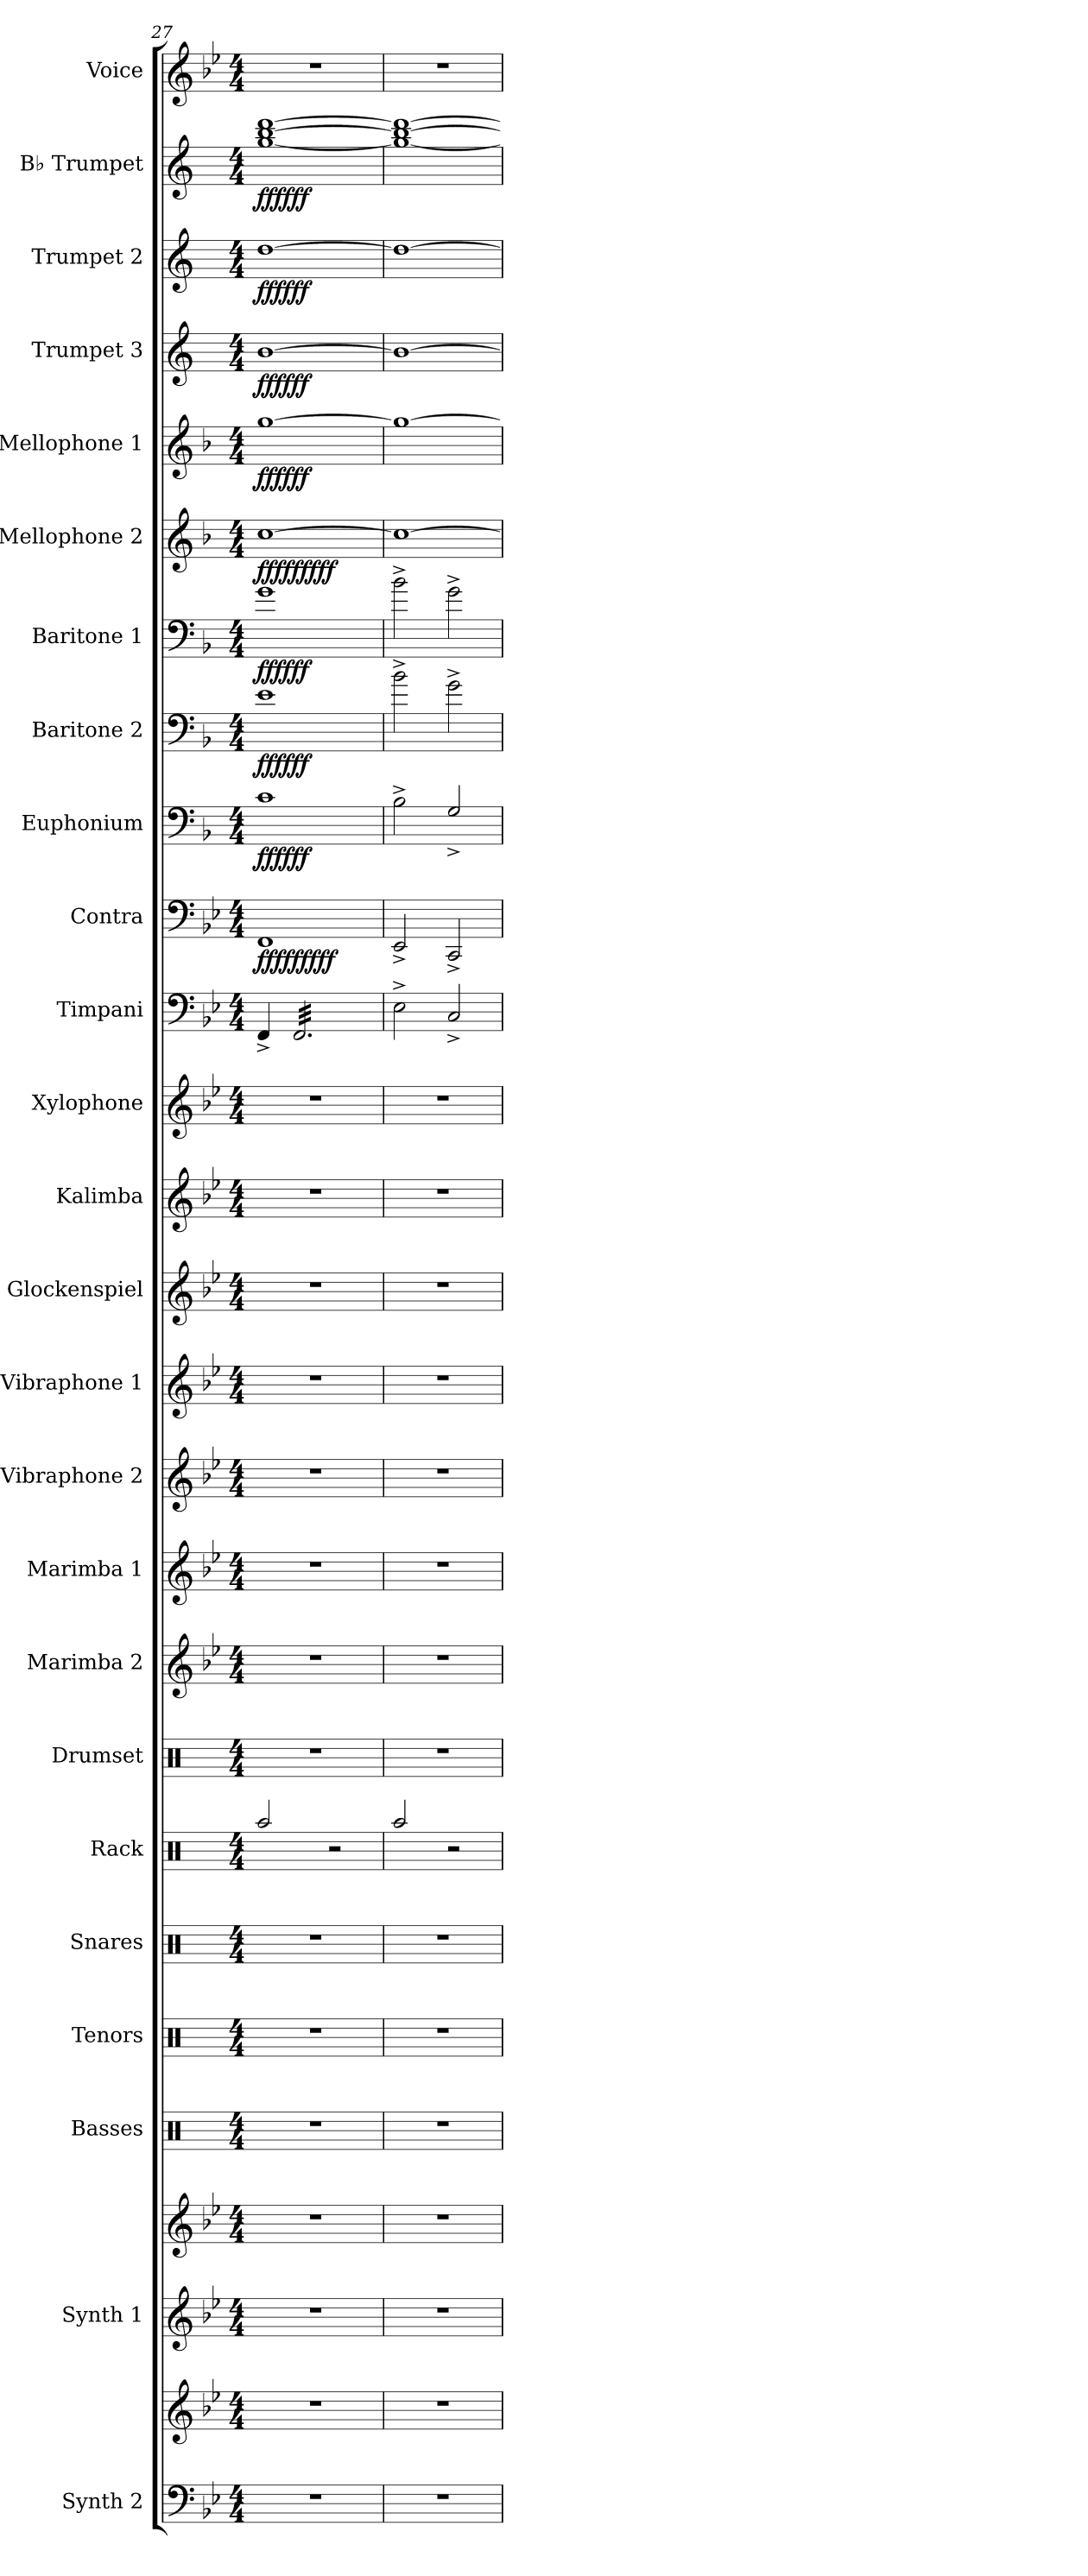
**kern	**kern	**kern	**kern	**kern	**kern	**kern	**kern	**kern	**kern	**kern	**kern	**kern	**kern	**kern	**kern	**kern	**kern	**dynam	**kern	**dynam	**kern	**dynam	**kern	**dynam	**kern	**dynam	**kern	**dynam	**kern	**dynam	**kern	**dynam	**kern	**dynam	**kern
*part25	*part25	*part24	*part24	*part23	*part22	*part21	*part20	*part19	*part18	*part17	*part16	*part15	*part14	*part13	*part12	*part11	*part10	*part10	*part9	*part9	*part8	*part8	*part7	*part7	*part6	*part6	*part5	*part5	*part4	*part4	*part3	*part3	*part2	*part2	*part1
*staff27	*staff26	*staff25	*staff24	*staff23	*staff22	*staff21	*staff20	*staff19	*staff18	*staff17	*staff16	*staff15	*staff14	*staff13	*staff12	*staff11	*staff10	*staff10	*staff9	*staff9	*staff8	*staff8	*staff7	*staff7	*staff6	*staff6	*staff5	*staff5	*staff4	*staff4	*staff3	*staff3	*staff2	*staff2	*staff1
*I"Synth 2	*	*I"Synth 1	*	*I"Basses	*I"Tenors	*I"Snares	*I"Rack	*I"Drumset	*I"Marimba 2	*I"Marimba 1	*I"Vibraphone 2	*I"Vibraphone 1	*I"Glockenspiel	*I"Kalimba	*I"Xylophone	*I"Timpani	*I"Contra	*	*I"Euphonium	*	*I"Baritone 2	*	*I"Baritone 1	*	*I"Mellophone 2	*	*I"Mellophone 1	*	*I"Trumpet 3	*	*I"Trumpet 2	*	*I"B♭ Trumpet	*	*I"Voice
*I'Synth 2	*	*I'Synth1	*	*I'Basses	*I'Tenors	*I'Snares	*I'Rack	*I'Drs.	*I'Mrm. 2	*I'Mrm. 1	*I'Vib. 2	*I'Vib. 1	*I'Glk.	*I'Kal.	*I'Xyl.	*I'Timp.	*I'Contra	*	*I'Euph	*	*I'Bari 2	*	*I'Bari 1	*	*I'Mello 2	*	*I'Mello 1	*	*I'Tpt. 3	*	*I'Tpt. 2	*	*I'Tpt. 1	*	*I'Vo.
*clefF4	*clefG2	*clefG2	*clefG2	*clefX	*clefX	*clefX	*clefX	*clefX	*clefG2	*clefG2	*clefG2	*clefG2	*clefG2	*clefG2	*clefG2	*clefF4	*clefF4	*	*clefF4	*	*clefF4	*	*clefF4	*	*clefG2	*	*clefG2	*	*clefG2	*	*clefG2	*	*clefG2	*	*clefG2
*	*	*	*	*	*	*	*	*	*	*	*	*	*ITrd-14c-24	*	*ITrd-7c-12	*	*	*	*ITrd4c7	*	*ITrd4c7	*	*ITrd4c7	*	*ITrd4c7	*	*ITrd4c7	*	*ITrd1c2	*	*ITrd1c2	*	*ITrd1c2	*	*
*k[b-e-]	*k[b-e-]	*k[b-e-]	*k[b-e-]	*k[]	*k[]	*k[]	*k[]	*k[]	*k[b-e-]	*k[b-e-]	*k[b-e-]	*k[b-e-]	*k[b-e-]	*k[b-e-]	*k[b-e-]	*k[b-e-]	*k[b-e-]	*	*k[b-e-]	*	*k[b-e-]	*	*k[b-e-]	*	*k[b-e-]	*	*k[b-e-]	*	*k[b-e-]	*	*k[b-e-]	*	*k[b-e-]	*	*k[b-e-]
*M4/4	*M4/4	*M4/4	*M4/4	*M4/4	*M4/4	*M4/4	*M4/4	*M4/4	*M4/4	*M4/4	*M4/4	*M4/4	*M4/4	*M4/4	*M4/4	*M4/4	*M4/4	*	*M4/4	*	*M4/4	*	*M4/4	*	*M4/4	*	*M4/4	*	*M4/4	*	*M4/4	*	*M4/4	*	*M4/4
=27	=27	=27	=27	=27	=27	=27	=27	=27	=27	=27	=27	=27	=27	=27	=27	=27	=27	=27	=27	=27	=27	=27	=27	=27	=27	=27	=27	=27	=27	=27	=27	=27	=27	=27	=27
!	!	!	!	!	!	!	!	!	!	!	!	!	!	!	!	!	!	!LO:DY:b	!	!	!	!	!	!	!	!	!	!	!	!	!	!	!	!	!
!	!	!	!	!	!	!	!	!	!	!	!	!	!	!	!	!	!	!LO:DY:n=1:b	!	!	!	!	!	!	!	!	!	!	!	!	!	!	!	!	!
!	!	!	!	!	!	!	!	!	!	!	!	!	!	!	!	!	!	!LO:DY:n=2:b	!	!LO:DY:b	!	!	!	!	!	!	!	!	!	!	!	!	!	!	!
!	!	!	!	!	!	!	!	!	!	!	!	!	!	!	!	!	!	!	!	!LO:DY:n=1:b	!	!LO:DY:b	!	!	!	!	!	!	!	!	!	!	!	!	!
!	!	!	!	!	!	!	!	!	!	!	!	!	!	!	!	!	!	!	!	!	!	!LO:DY:n=1:b	!	!LO:DY:b	!	!	!	!	!	!	!	!	!	!	!
!	!	!	!	!	!	!	!	!	!	!	!	!	!	!	!	!	!	!	!	!	!	!	!	!LO:DY:n=1:b	!	!LO:DY:b	!	!	!	!	!	!	!	!	!
!	!	!	!	!	!	!	!	!	!	!	!	!	!	!	!	!	!	!	!	!	!	!	!	!	!	!LO:DY:n=1:b	!	!	!	!	!	!	!	!	!
!	!	!	!	!	!	!	!	!	!	!	!	!	!	!	!	!	!	!	!	!	!	!	!	!	!	!LO:DY:n=2:b	!	!LO:DY:b	!	!	!	!	!	!	!
!	!	!	!	!	!	!	!	!	!	!	!	!	!	!	!	!	!	!	!	!	!	!	!	!	!	!	!	!LO:DY:n=1:b	!	!LO:DY:b	!	!	!	!	!
!	!	!	!	!	!	!	!	!	!	!	!	!	!	!	!	!	!	!	!	!	!	!	!	!	!	!	!	!	!	!LO:DY:n=1:b	!	!LO:DY:b	!	!	!
!	!	!	!	!	!	!	!	!	!	!	!	!	!	!	!	!	!	!	!	!	!	!	!	!	!	!	!	!	!	!	!	!LO:DY:n=1:b	!	!LO:DY:b	!
!	!	!	!	!	!	!	!	!	!	!	!	!	!	!	!	!	!	!	!	!	!	!	!	!	!	!	!	!	!	!	!	!	!	!LO:DY:n=1:b	!
1r	1r	1r	1r	1r	1r	1r	2Raa/	1r	1r	1r	1r	1r	1r	1r	1r	4FF^/	1FF	fff fff fff	1F	fff fff	1A	fff fff	1c	fff fff	[1f	fff fff fff	[1cc	fff fff	[1a	fff fff	[1cc	fff fff	[1ff [1aa [1ccc	fff fff	1r
*	*	*	*	*	*	*	*	*	*	*	*	*	*	*	*	*tremolo	*	*	*	*	*	*	*	*	*	*	*	*	*	*	*	*	*	*	*
.	.	.	.	.	.	.	.	.	.	.	.	.	.	.	.	32FF/LLL	.	.	.	.	.	.	.	.	.	.	.	.	.	.	.	.	.	.	.
.	.	.	.	.	.	.	.	.	.	.	.	.	.	.	.	32FF/	.	.	.	.	.	.	.	.	.	.	.	.	.	.	.	.	.	.	.
.	.	.	.	.	.	.	.	.	.	.	.	.	.	.	.	32FF/	.	.	.	.	.	.	.	.	.	.	.	.	.	.	.	.	.	.	.
.	.	.	.	.	.	.	.	.	.	.	.	.	.	.	.	32FF/	.	.	.	.	.	.	.	.	.	.	.	.	.	.	.	.	.	.	.
.	.	.	.	.	.	.	.	.	.	.	.	.	.	.	.	32FF/	.	.	.	.	.	.	.	.	.	.	.	.	.	.	.	.	.	.	.
.	.	.	.	.	.	.	.	.	.	.	.	.	.	.	.	32FF/	.	.	.	.	.	.	.	.	.	.	.	.	.	.	.	.	.	.	.
.	.	.	.	.	.	.	.	.	.	.	.	.	.	.	.	32FF/	.	.	.	.	.	.	.	.	.	.	.	.	.	.	.	.	.	.	.
.	.	.	.	.	.	.	.	.	.	.	.	.	.	.	.	32FF/	.	.	.	.	.	.	.	.	.	.	.	.	.	.	.	.	.	.	.
.	.	.	.	.	.	.	2r	.	.	.	.	.	.	.	.	32FF/	.	.	.	.	.	.	.	.	.	.	.	.	.	.	.	.	.	.	.
.	.	.	.	.	.	.	.	.	.	.	.	.	.	.	.	32FF/	.	.	.	.	.	.	.	.	.	.	.	.	.	.	.	.	.	.	.
.	.	.	.	.	.	.	.	.	.	.	.	.	.	.	.	32FF/	.	.	.	.	.	.	.	.	.	.	.	.	.	.	.	.	.	.	.
.	.	.	.	.	.	.	.	.	.	.	.	.	.	.	.	32FF/	.	.	.	.	.	.	.	.	.	.	.	.	.	.	.	.	.	.	.
.	.	.	.	.	.	.	.	.	.	.	.	.	.	.	.	32FF/	.	.	.	.	.	.	.	.	.	.	.	.	.	.	.	.	.	.	.
.	.	.	.	.	.	.	.	.	.	.	.	.	.	.	.	32FF/	.	.	.	.	.	.	.	.	.	.	.	.	.	.	.	.	.	.	.
.	.	.	.	.	.	.	.	.	.	.	.	.	.	.	.	32FF/	.	.	.	.	.	.	.	.	.	.	.	.	.	.	.	.	.	.	.
.	.	.	.	.	.	.	.	.	.	.	.	.	.	.	.	32FF/	.	.	.	.	.	.	.	.	.	.	.	.	.	.	.	.	.	.	.
.	.	.	.	.	.	.	.	.	.	.	.	.	.	.	.	32FF/	.	.	.	.	.	.	.	.	.	.	.	.	.	.	.	.	.	.	.
.	.	.	.	.	.	.	.	.	.	.	.	.	.	.	.	32FF/	.	.	.	.	.	.	.	.	.	.	.	.	.	.	.	.	.	.	.
.	.	.	.	.	.	.	.	.	.	.	.	.	.	.	.	32FF/	.	.	.	.	.	.	.	.	.	.	.	.	.	.	.	.	.	.	.
.	.	.	.	.	.	.	.	.	.	.	.	.	.	.	.	32FF/	.	.	.	.	.	.	.	.	.	.	.	.	.	.	.	.	.	.	.
.	.	.	.	.	.	.	.	.	.	.	.	.	.	.	.	32FF/	.	.	.	.	.	.	.	.	.	.	.	.	.	.	.	.	.	.	.
.	.	.	.	.	.	.	.	.	.	.	.	.	.	.	.	32FF/	.	.	.	.	.	.	.	.	.	.	.	.	.	.	.	.	.	.	.
.	.	.	.	.	.	.	.	.	.	.	.	.	.	.	.	32FF/	.	.	.	.	.	.	.	.	.	.	.	.	.	.	.	.	.	.	.
.	.	.	.	.	.	.	.	.	.	.	.	.	.	.	.	32FF/JJJ	.	.	.	.	.	.	.	.	.	.	.	.	.	.	.	.	.	.	.
*	*	*	*	*	*	*	*	*	*	*	*	*	*	*	*	*Xtremolo	*	*	*	*	*	*	*	*	*	*	*	*	*	*	*	*	*	*	*
=28	=28	=28	=28	=28	=28	=28	=28	=28	=28	=28	=28	=28	=28	=28	=28	=28	=28	=28	=28	=28	=28	=28	=28	=28	=28	=28	=28	=28	=28	=28	=28	=28	=28	=28	=28
1r	1r	1r	1r	1r	1r	1r	2Raa/	1r	1r	1r	1r	1r	1r	1r	1r	2E-^\	2EE-^/	.	2E-^\	.	2e-^\	.	2e-^\	.	1f_	.	1cc_	.	1a_	.	1cc_	.	1ff_ 1aa_ 1ccc_	.	1r
.	.	.	.	.	.	.	2r	.	.	.	.	.	.	.	.	2C^/	2CC^/	.	2C^/	.	2c^\	.	2c^\	.	.	.	.	.	.	.	.	.	.	.	.
=	=	=	=	=	=	=	=	=	=	=	=	=	=	=	=	=	=	=	=	=	=	=	=	=	=	=	=	=	=	=	=	=	=	=	=
*-	*-	*-	*-	*-	*-	*-	*-	*-	*-	*-	*-	*-	*-	*-	*-	*-	*-	*-	*-	*-	*-	*-	*-	*-	*-	*-	*-	*-	*-	*-	*-	*-	*-	*-	*-
